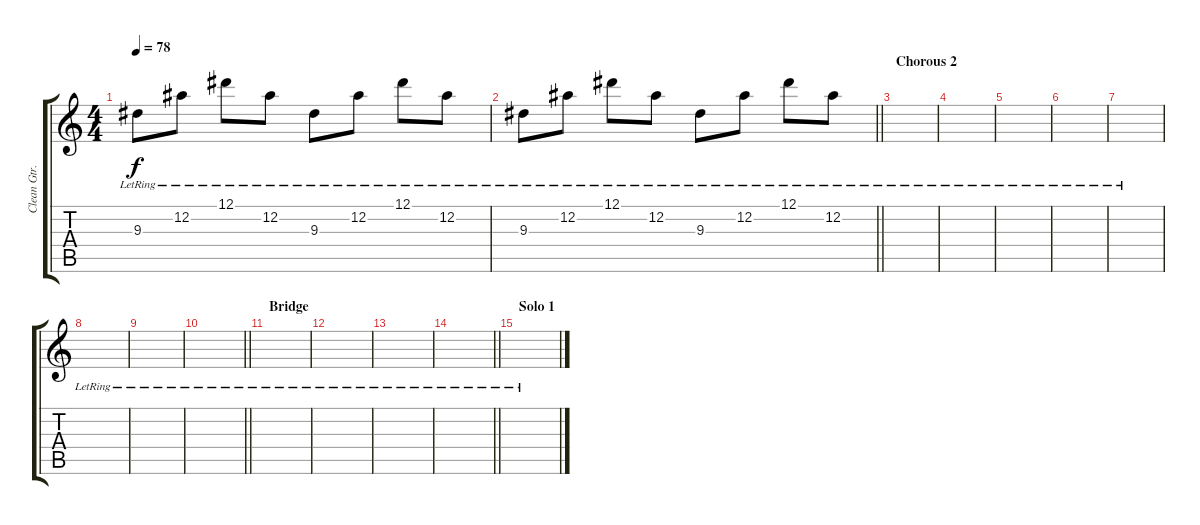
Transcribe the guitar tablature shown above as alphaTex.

\track ("Clean Gtr." "Clean Gtr.") {instrument electricguitarclean}
\staff {score tabs}
\tuning (Eb4 Bb3 Gb3 Db3 Ab2 Db2) {hide}
\ts (4 4)
\tempo 78
\clef g2
\ks c
9.3{lr}.8{dy f} 12.2{lr}.8 12.1{lr}.8 12.2{lr}.8 9.3{lr}.8 12.2{lr}.8 12.1{lr}.8 12.2{lr}.8 |
\barLineRight lightlight
9.3{lr}.8 12.2{lr}.8 12.1{lr}.8 12.2{lr}.8 9.3{lr}.8 12.2{lr}.8 12.1{lr}.8 12.2{lr}.8 |
\section ("" "Chorous 2")
|
|
|
|
|
|
|
\barLineRight lightlight
|
\section ("" "Bridge")
|
|
|
\barLineRight lightlight
|
\section ("" "Solo 1")
